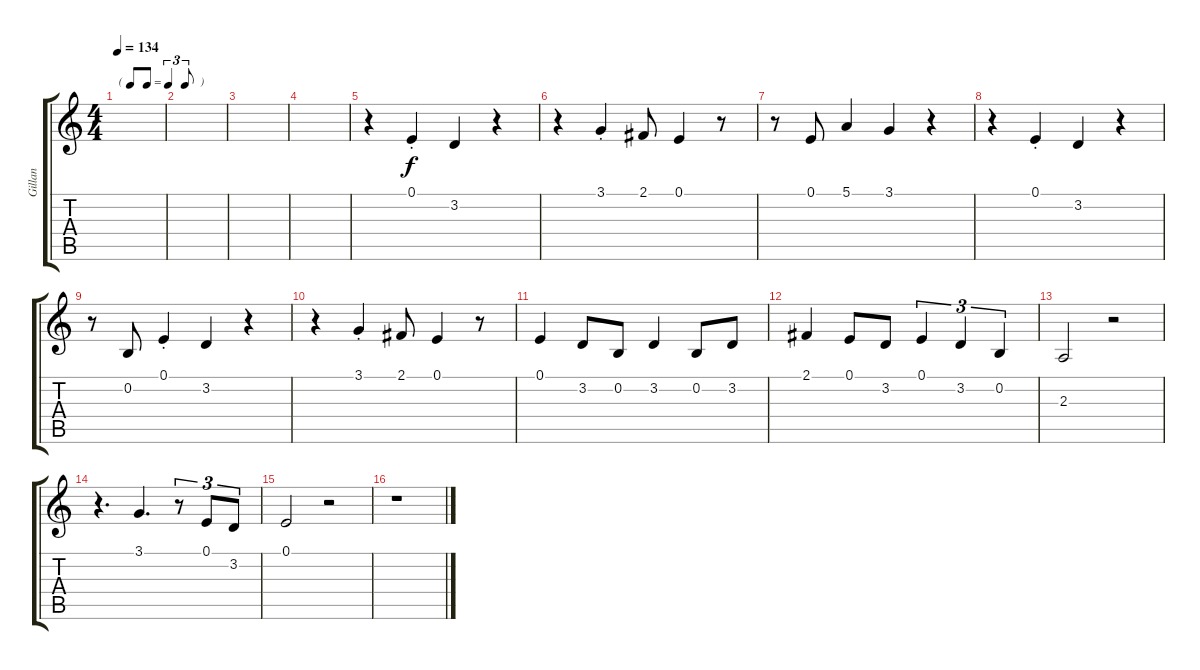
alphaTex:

\track ("Gillan" "Gillan") {instrument oboe}
\staff {score tabs}
\tuning (E4 B3 G3 D3 A2 E2) {hide}
\ts (4 4)
\tf triplet8th
\tempo 134
\clef g2
\ks c
|
|
|
|
r.4 0.1{st}.4 3.2.4 r.4 |
r.4 3.1{st}.4 2.1.8 0.1.4 r.8 |
r.8 0.1.8 5.1.4 3.1.4 r.4 |
r.4 0.1{st}.4 3.2.4 r.4 |
r.8 0.2.8 0.1{st}.4 3.2.4 r.4 |
r.4 3.1{st}.4 2.1.8 0.1.4 r.8 |
0.1.4 3.2.8 0.2.8 3.2.4 0.2.8 3.2.8 |
2.1.4 0.1.8 3.2.8 0.1.4{tu (3 2)} 3.2.4{tu (3 2)} 0.2.4{tu (3 2)} |
2.3.2 r.2 |
r.4{d} 3.1.4{d} r.8{tu (3 2)} 0.1.8{tu (3 2)} 3.2.8{tu (3 2)} |
0.1.2 r.2 |
r.1
